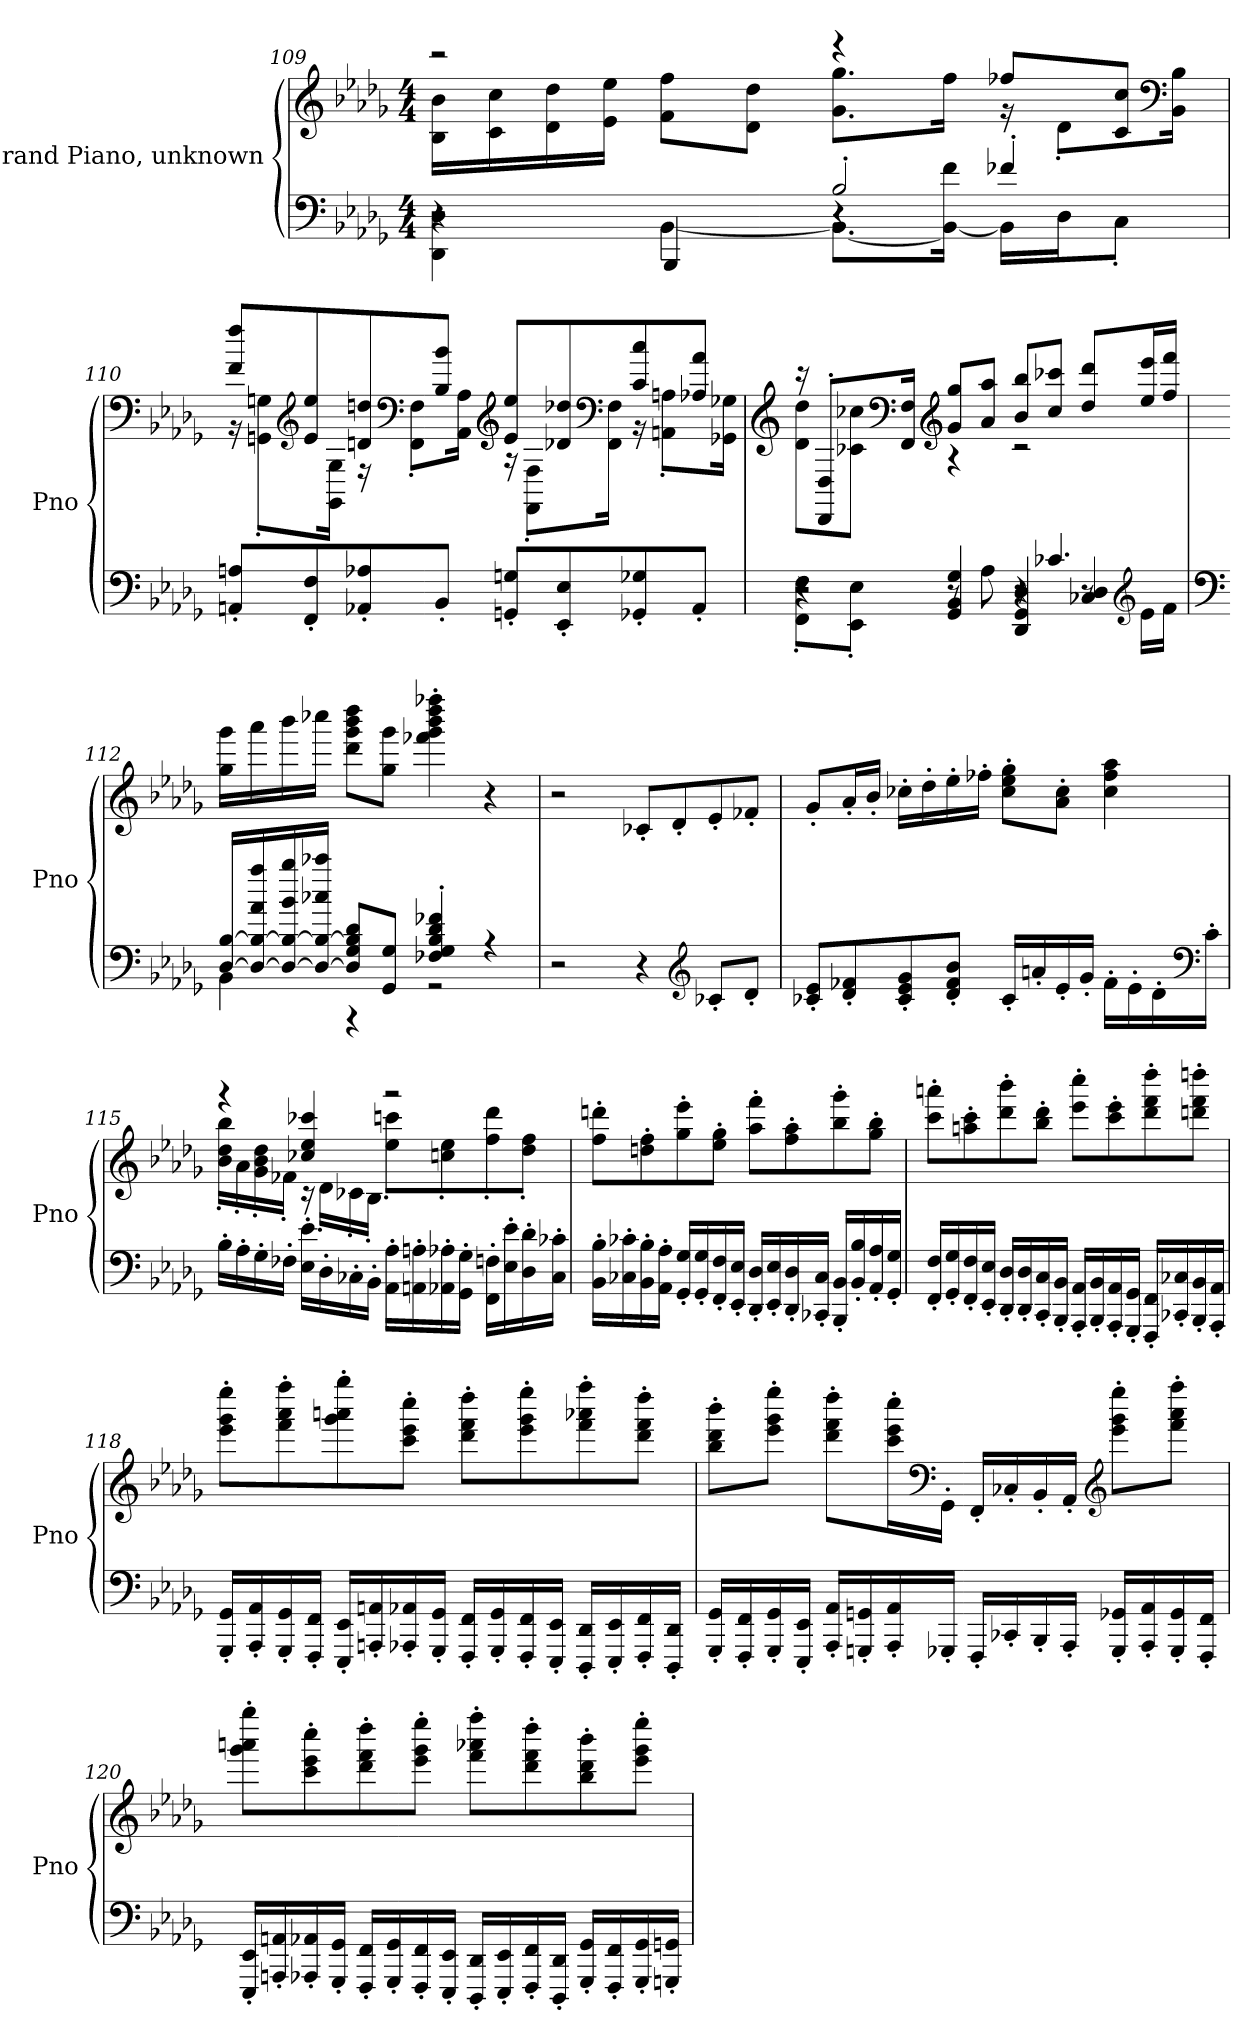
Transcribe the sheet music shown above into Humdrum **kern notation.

**kern	**kern
*part1	*part1
*staff2	*staff1
*I"Grand Piano, unknown	*
*I'Pno	*
!!LO:LB:g=z
*clefF4	*clefG2
*k[b-e-a-d-g-]	*k[b-e-a-d-g-]
*M4/4	*M4/4
=109	=109
*^	*^
*	*^	*	*
2r	4DD-\ 4D-\	4r	2r	16B-\ 16b-\LL
.	.	.	.	16c\ 16cc\
.	.	.	.	16d-\ 16dd-\
.	.	.	.	16e-\ 16ee-\JJ
.	[4BB-\	4BBB-/	.	8f\ 8ff\L
.	.	.	.	8d-\ 8dd-\J
4r	8.BB-\L_	2B-'/	4r	8.g-\ 8.gg-\L
.	16BB-\_ 16f\Jk	.	.	16ff\Jk
4f-X'/	16BB-\LL]	.	8ff-X/L	16r
.	16D-\J	.	.	8d-'\L
.	8C'\J	.	8c/ 8cc/J	.
*	*	*	*clefF4	*
.	.	.	.	16BB-\ 16B-\Jk
*v	*v	*v	*	*
!!LO:LB:g=z	!!
=110	=110	=110
8AAn/' 8An/'L	8f/ 8ff/L	16r
.	.	8GGn\' 8Gn\'L
*	*clefG2	*
8FF/' 8F/'	8e-/ 8ee-/	.
.	.	16GG\ 16G\Jk
8AA-X/' 8A-X/'	8dn/ 8ddn/	16r
*	*clefF4	*
.	.	8FF\' 8F\'L
8BB-'/J	8B-/ 8b-/J	.
.	.	16AA-\ 16A-\Jk
*	*clefG2	*
8GGn/' 8Gn/'L	8e-/ 8ee-/L	16r
.	.	8FF\' 8F\'L
8EE-/' 8E-/'	8d-X/ 8dd-X/	.
*	*clefF4	*
.	.	16FF\ 16F\Jk
8GG-X/' 8G-X/'	8c/ 8cc/	16r
.	.	8AAn\' 8An\'L
8AA-'/J	8A-X/ 8a-/J	.
.	.	16GG-X\ 16G-X\Jk
!!LO:LB:g=z	!!
=111	=111	=111
*	*clefG2	*
*^	*	*
*	*^	*	*
2r	8FF\' 8F\'L	4r	16r	8d-\ 8dd-\L
.	.	.	8DD-/' 8D-/'L	.
.	8EE-\' 8E-\'J	.	.	8c-X\ 8cc-X\J
*	*	*	*clefF4	*
.	.	.	16FF/ 16F/Jk	.
*	*	*	*clefG2	*
.	8r	4GG-/ 4BB-/ 4G-/	8g-/ 8gg-/L	4r
.	8A-\	.	8a-/ 8aa-/J	.
8r	4r	4DD-/ 4GG-/ 4D-/	8b-/ 8bb-/L	2r
4.c-X/	.	.	8cc-/ 8ccc-X/J	.
.	8r	4C-X/ 4D-/	8dd-/ 8ddd-/L	.
*clefG2	*	*	*	*
.	16e-\LL	.	16ee-/ 16eee-/L	.
.	16f\JJ	.	16ff/ 16fff/JJ	.
*v	*v	*v	*	*
*	*v	*v
=112	=112
*clefF4	*
*^	*
[16D-/ [16B-/LL	4BB-\	16gg-\ 16ggg-\LL
16D-/_ 16B-/_ 16a-/ 16aa-/	.	16aaa-\
16D-/_ 16B-/_ 16b-/ 16bb-/	.	16bbb-\
16D-/_ 16B-/_ 16cc-X/ 16ccc-X/JJ	.	16cccc-X\JJ
8D-/] 8G-/ 8B-/] 8d-/L	4r	8ddd-\ 8ggg-\ 8bbb-\ 8dddd-\L
8GG-/ 8G-/J	.	8gg-\ 8ggg-\J
4F-X/' 4G-/' 4B-/' 4d-/' 4f-X/'	2r	4fff-X\' 4ggg-\' 4bbb-\' 4dddd-\' 4ffff-X\'
4r	.	4r
*v	*v	*
!!LO:LB:g=z
=113	=113
2r	2r
4r	8c-X'/L
.	8d-'/
*clefG2	*
8c-X'/L	8e-'/
8d-'/J	8f-X'/J
=114	=114
8c-X/' 8e-/'L	8g-'/L
8d-/' 8f-X/'	16a-'/L
.	16b-'/JJ
8c-/' 8e-/' 8g-/'	16cc-X'\LL
.	16dd-'\
8d-/' 8f-/' 8b-/'J	16ee-'\
.	16ff-X'\JJ
16c-'/LL	8cc-\' 8ee-\' 8gg-\'L
16an'/	.
16e-'/	8a-\' 8cc-\'J
16g-'/JJ	.
16f-'\LL	4cc-\ 4ff-\ 4aa-\
16e-'\	.
16d-'\	.
*clefF4	*
16c-'\JJ	.
!!LO:PB:g=z
=115	=115
*	*^
16B-'\LL	4r	16b-\' 16dd-\' 16bb-\'LL
16A-'\	.	16a-'\
16G-'\	.	16g-\' 16b-\' 16dd-\'
16F-X'\JJ	.	16f-X'\JJ
16E-\' 16e-\'LL	4cc-X/ 4ee-/ 4ccc-X/	16r
16D-'\	.	16d-'\LL
16C-X'\	.	16c-X'\
16BB-'\JJ	.	16B-'\JJ
16AA-\' 16A-\'LL	2r	8ee-\' 8cccn\'L
16AAn\' 16An\'	.	.
16AA-X\' 16A-X\'	.	8ccn\' 8ee-\'
16GG-\' 16G-\'JJ	.	.
16FF\' 16Fn\'LL	.	8ff\' 8ddd-\'
16E-\' 16e-\'	.	.
16D-\' 16d-\'	.	8dd-\' 8ff\'J
16C-\' 16c-X\'JJ	.	.
*	*v	*v
=116	=116
16BB-\' 16B-\'LL	8ff\' 8dddn\'L
16C-X\' 16c-X\'	.
16BB-\' 16B-\'	8ddn\' 8ff\'
16AA-\' 16A-\'JJ	.
16GG-/' 16G-/'LL	8gg-\' 8eee-\'
16GG-/' 16G-/'	.
16FF/' 16F/'	8ee-\' 8gg-\'J
16EE-/' 16E-/'JJ	.
16DD-/' 16D-/'LL	8aa-\' 8fff\'L
16EE-/' 16E-/'	.
16DD-/' 16D-/'	8ff\' 8aa-\'
16CC-X/' 16C-/'JJ	.
16BBB-/' 16BB-/'LL	8bb-\' 8ggg-\'
16BB-/' 16B-/'	.
16AA-/' 16A-/'	8gg-\' 8bb-\'J
16GG-/' 16G-/'JJ	.
!!LO:LB:g=z
=117	=117
16FF/' 16F/'LL	8ccc\' 8aaan\'L
16GG-/' 16G-/'	.
16FF/' 16F/'	8aan\' 8ccc\'
16EE-/' 16E-/'JJ	.
16DD-/' 16D-/'LL	8ddd-\' 8bbb-\'
16DD-/' 16D-/'	.
16CC/' 16C/'	8bb-\' 8ddd-\'J
16BBB-/' 16BB-/'JJ	.
16AAA-/' 16AA-/'LL	8eee-\' 8cccc\'L
16BBB-/' 16BB-/'	.
16AAA-/' 16AA-/'	8ccc\' 8eee-\'
16GGG-/' 16GG-/'JJ	.
16FFF/' 16FF/'LL	8ddd-\' 8fff\' 8dddd-\'
16CC-X/' 16C-X/'	.
16BBB-/' 16BB-/'	8dddn\' 8fff\' 8ddddn\'J
16AAA-/' 16AA-/'JJ	.
=118	=118
16GGG-/' 16GG-/'LL	8eee-\' 8ggg-\' 8eeee-\'L
16AAA-/' 16AA-/'	.
16GGG-/' 16GG-/'	8fff\' 8aaa-\' 8ffff\'
16FFF/' 16FF/'JJ	.
16EEE-/' 16EE-/'LL	8ggg-\' 8aaan\' 8gggg-\'
16AAAn/' 16AAn/'	.
16AAA-X/' 16AA-X/'	8ccc\' 8eee-\' 8cccc\'J
16GGG-/' 16GG-/'JJ	.
16FFF/' 16FF/'LL	8ddd-\' 8fff\' 8dddd-\'L
16GGG-/' 16GG-/'	.
16FFF/' 16FF/'	8eee-\' 8ggg-\' 8eeee-\'
16EEE-/' 16EE-/'JJ	.
16DDD-/' 16DD-/'LL	8fff\' 8aaa-X\' 8ffff\'
16EEE-/' 16EE-/'	.
16FFF/' 16FF/'	8ddd-\' 8fff\' 8dddd-\'J
16DDD-/' 16DD-/'JJ	.
!!LO:LB:g=z
=119	=119
16GGG-/' 16GG-/'LL	8bb-\' 8ddd-\' 8bbb-\'L
16FFF/' 16FF/'	.
16GGG-/' 16GG-/'	8eee-\' 8ggg-\' 8eeee-\'J
16EEE-/' 16EE-/'JJ	.
16AAA-/' 16AA-/'LL	8ddd-\' 8fff\' 8dddd-\'L
16GGGn/' 16GGn/'	.
16AAA-/' 16AA-/'	16ccc\' 16eee-\' 16cccc\'L
*	*clefF4
16GGG-X'/JJ	16GG-'\JJ
16FFF'/LL	16FF'/LL
16CC-X'/	16C-X'/
16BBB-'/	16BB-'/
16AAA-'/JJ	16AA-'/JJ
*	*clefG2
16GGG-/' 16GG-X/'LL	8eee-\' 8ggg-\' 8eeee-\'L
16AAA-/' 16AA-/'	.
16GGG-/' 16GG-/'	8fff\' 8aaa-\' 8ffff\'J
16FFF/' 16FF/'JJ	.
!!LO:LB:g=z
=120	=120
16EEE-/' 16EE-/'LL	8ggg-\' 8aaan\' 8gggg-\'L
16AAAn/' 16AAn/'	.
16AAA-X/' 16AA-X/'	8ccc\' 8eee-\' 8cccc\'
16GGG-/' 16GG-/'JJ	.
16FFF/' 16FF/'LL	8ddd-\' 8fff\' 8dddd-\'
16GGG-/' 16GG-/'	.
16FFF/' 16FF/'	8eee-\' 8ggg-\' 8eeee-\'J
16EEE-/' 16EE-/'JJ	.
16DDD-/' 16DD-/'LL	8fff\' 8aaa-X\' 8ffff\'L
16EEE-/' 16EE-/'	.
16FFF/' 16FF/'	8ddd-\' 8fff\' 8dddd-\'
16DDD-/' 16DD-/'JJ	.
16GGG-/' 16GG-/'LL	8bb-\' 8ddd-\' 8bbb-\'
16FFF/' 16FF/'	.
16GGG-/' 16GG-/'	8eee-\' 8ggg-\' 8eeee-\'J
16GGGn/' 16GGn/'JJ	.
=	=
*-	*-
